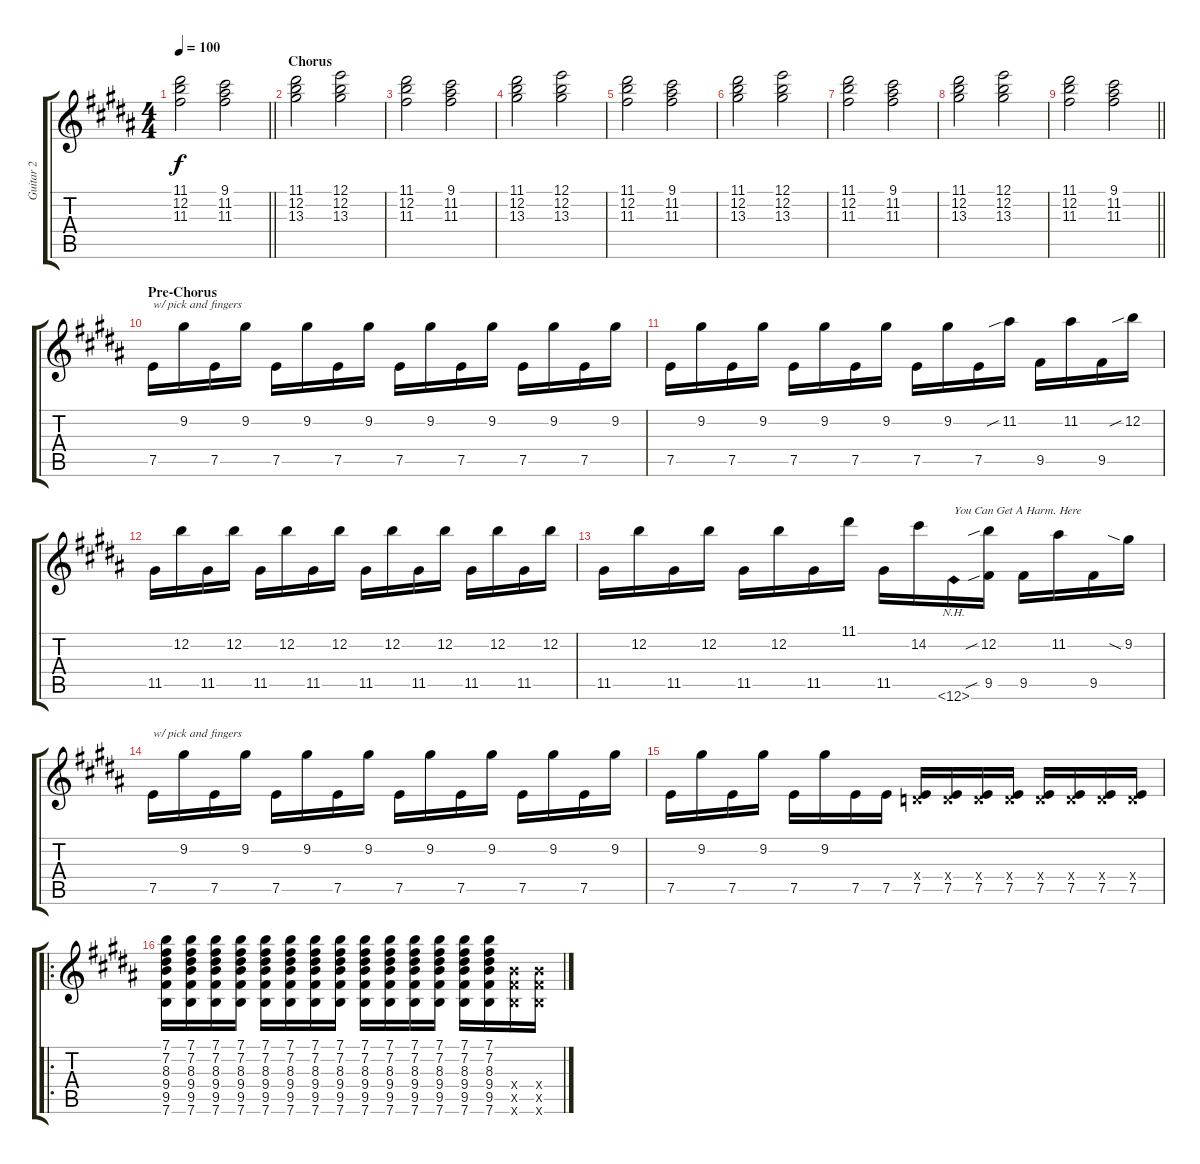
\track ("Guitar 2" "Guitar 2") {instrument electricguitarclean}
\staff {score tabs}
\tuning (E4 B3 G3 D3 A2 E2) {hide}
\ts (4 4)
\tempo 100
\clef g2
\barLineRight lightlight
\ks b
(11.1 12.2 11.3).2{dy f} (9.1 11.2 11.3).2 |
\section ("" "Chorus")
(11.1 12.2 13.3).2 (12.1 12.2 13.3).2 |
(11.1 12.2 11.3).2 (9.1 11.2 11.3).2 |
(11.1 12.2 13.3).2 (12.1 12.2 13.3).2 |
(11.1 12.2 11.3).2 (9.1 11.2 11.3).2 |
(11.1 12.2 13.3).2 (12.1 12.2 13.3).2 |
(11.1 12.2 11.3).2 (9.1 11.2 11.3).2 |
(11.1 12.2 13.3).2 (12.1 12.2 13.3).2 |
\barLineRight lightlight
(11.1 12.2 11.3).2 (9.1 11.2 11.3).2 |
\section ("" "Pre-Chorus")
7.5.16{txt "w/ pick and fingers"} 9.2.16 7.5.16 9.2.16 7.5.16 9.2.16 7.5.16 9.2.16 7.5.16 9.2.16 7.5.16 9.2.16 7.5.16 9.2.16 7.5.16 9.2.16 |
7.5.16 9.2.16 7.5.16 9.2.16 7.5.16 9.2.16 7.5.16 9.2.16 7.5.16 9.2.16 7.5.16 11.2{sib}.16 9.5.16 11.2.16 9.5.16 12.2{sib}.16 |
11.5.16 12.2.16 11.5.16 12.2.16 11.5.16 12.2.16 11.5.16 12.2.16 11.5.16 12.2.16 11.5.16 12.2.16 11.5.16 12.2.16 11.5.16 12.2.16 |
11.5.16 12.2.16 11.5.16 12.2.16 11.5.16 12.2.16 11.5.16 11.1.16 11.5.16 14.2.16 12.6{nh}.16{txt "You Can Get A Harm. Here"} (12.2{sib} 9.5{sib}).16 9.5.16 11.2.16 9.5.16 9.2{sia}.16 |
7.5.16{txt "w/ pick and fingers"} 9.2.16 7.5.16 9.2.16 7.5.16 9.2.16 7.5.16 9.2.16 7.5.16 9.2.16 7.5.16 9.2.16 7.5.16 9.2.16 7.5.16 9.2.16 |
7.5.16 9.2.16 7.5.16 9.2.16 7.5.16 9.2.16 7.5.16 7.5.16 (0.4{x} 7.5).16 (0.4{x} 7.5).16 (0.4{x} 7.5).16 (0.4{x} 7.5).16 (0.4{x} 7.5).16 (0.4{x} 7.5).16 (0.4{x} 7.5).16 (0.4{x} 7.5).16 |
\ro
(7.1 7.2 8.3 9.4 9.5 7.6).16 (7.1 7.2 8.3 9.4 9.5 7.6).16 (7.1 7.2 8.3 9.4 9.5 7.6).16 (7.1 7.2 8.3 9.4 9.5 7.6).16 (7.1 7.2 8.3 9.4 9.5 7.6).16 (7.1 7.2 8.3 9.4 9.5 7.6).16 (7.1 7.2 8.3 9.4 9.5 7.6).16 (7.1 7.2 8.3 9.4 9.5 7.6).16 (7.1 7.2 8.3 9.4 9.5 7.6).16 (7.1 7.2 8.3 9.4 9.5 7.6).16 (7.1 7.2 8.3 9.4 9.5 7.6).16 (7.1 7.2 8.3 9.4 9.5 7.6).16 (7.1 7.2 8.3 9.4 9.5 7.6).16 (7.1 7.2 8.3 9.4 9.5 7.6).16 (9.4{x} 9.5{x} 7.6{x}).16 (9.4{x} 9.5{x} 7.6{x}).16
